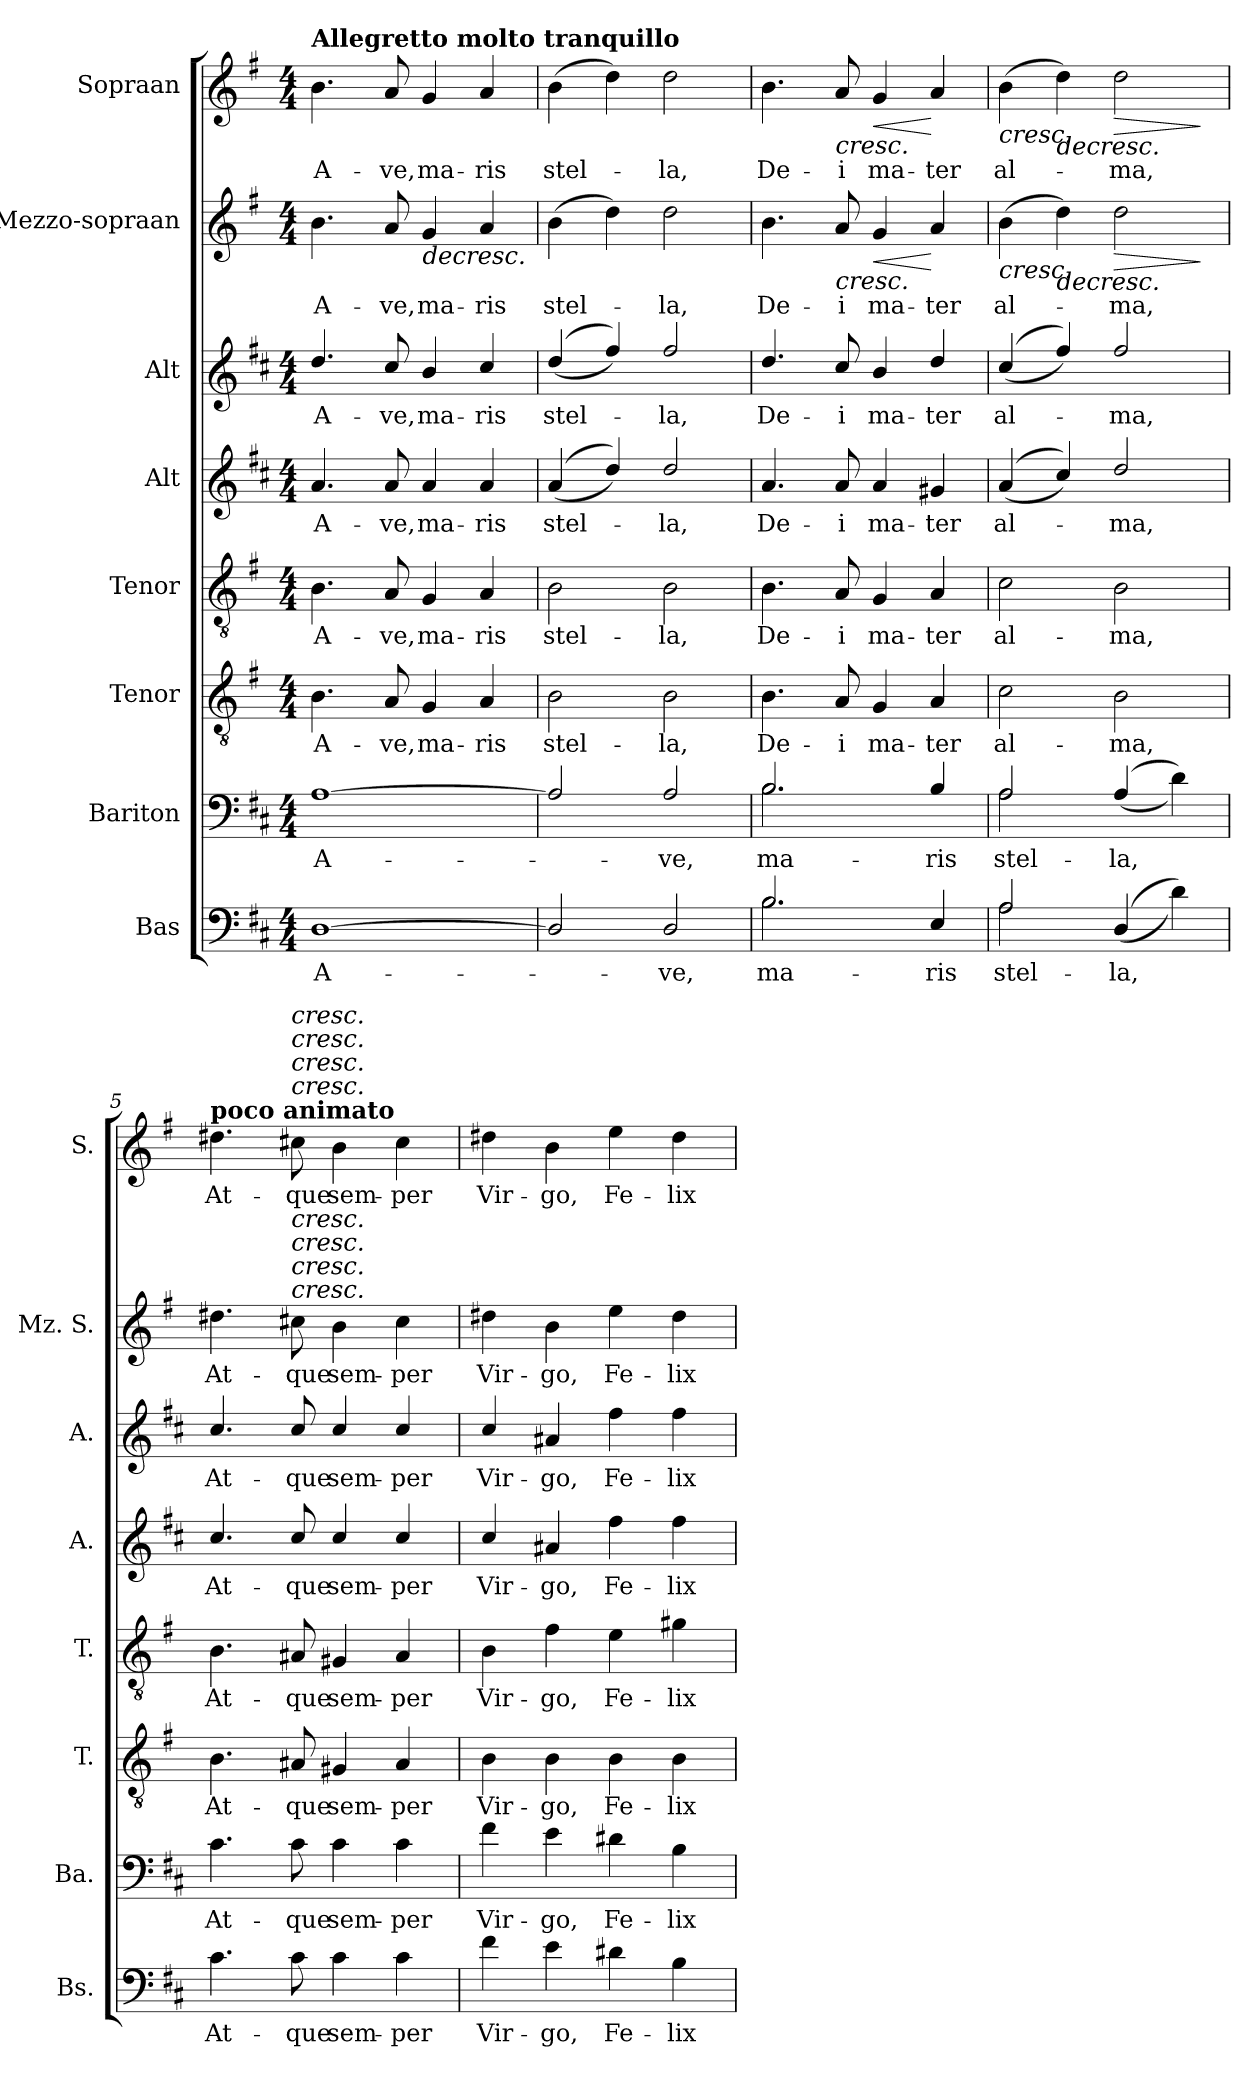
**kern	**text	**kern	**text	**kern	**text	**kern	**text	**kern	**text	**kern	**text	**kern	**text	**dynam	**kern	**text	**dynam
*part8	*part8	*part7	*part7	*part6	*part6	*part5	*part5	*part4	*part4	*part3	*part3	*part2	*part2	*part2	*part1	*part1	*part1
*staff8	*staff8	*staff7	*staff7	*staff6	*staff6	*staff5	*staff5	*staff4	*staff4	*staff3	*staff3	*staff2	*staff2	*staff2	*staff1	*staff1	*staff1
*I"Bas	*	*I"Bariton	*	*I"Tenor	*	*I"Tenor	*	*I"Alt	*	*I"Alt	*	*I"Mezzo-sopraan	*	*	*I"Sopraan	*	*
*I'Bs.	*	*I'Ba.	*	*I'T.	*	*I'T.	*	*I'A.	*	*I'A.	*	*I'Mz. S.	*	*	*I'S.	*	*
*clefF4	*	*clefF4	*	*clefGv2	*	*clefGv2	*	*clefG2	*	*clefG2	*	*clefG2	*	*	*clefG2	*	*
*ITrd4c7	*	*ITrd4c7	*	*	*	*	*	*ITrd4c7	*	*ITrd4c7	*	*	*	*	*	*	*
*k[f#]	*	*k[f#]	*	*k[f#]	*	*k[f#]	*	*k[f#]	*	*k[f#]	*	*k[f#]	*	*	*k[f#]	*	*
*M4/4	*	*M4/4	*	*M4/4	*	*M4/4	*	*M4/4	*	*M4/4	*	*M4/4	*	*	*M4/4	*	*
*MM63	*	*MM63	*	*MM63	*	*MM63	*	*MM63	*	*MM63	*	*MM63	*	*	*MM63	*	*
=1	=1	=1	=1	=1	=1	=1	=1	=1	=1	=1	=1	=1	=1	=1	=1	=1	=1
!	!	!	!	!	!	!	!	!	!	!	!	!	!	!	!LO:TX:a:B:t=Allegretto molto tranquillo	!	!
[1GG	A-	[1D	A-	4.B\	A-	4.B\	A-	4.d/	A-	4.g/	A-	4.b\	A-	.	4.b\	A-	.
.	.	.	.	8A/	-ve,	8A/	-ve,	8d/	-ve,	8f#/	-ve,	8a/	-ve,	.	8a/	-ve,	.
!	!	!	!	!	!	!	!	!	!	!	!	!	!	!LO:HP:b	!	!	!
.	.	.	.	4G/	ma-	4G/	ma-	4d/	ma-	4e/	ma-	4g/	ma-	>	4g/	ma-	.
.	.	.	.	4A/	-ris	4A/	-ris	4d/	-ris	4f#/	-ris	4a/	-ris	.	4a/	-ris	.
=2	=2	=2	=2	=2	=2	=2	=2	=2	=2	=2	=2	=2	=2	=2	=2	=2	=2
2GG/]	.	2D/]	.	2B\	stel-	2B\	stel-	((4d/	stel-	((4g/	stel-	(>4b\	stel-	.	(>4b\	stel-	.
.	.	.	.	.	.	.	.	4g/))	.	4b/))	.	4dd\)	.	.	4dd\)	.	.
2GG/	-ve,	2D/	-ve,	2B\	-la,	2B\	-la,	2g/	-la,	2b/	-la,	2dd\	-la,	.	2dd\	-la,	.
=3	=3	=3	=3	=3	=3	=3	=3	=3	=3	=3	=3	=3	=3	=3	=3	=3	=3
*^	*	*^	*	*	*	*	*	*	*	*	*	*	*	*	*	*	*
2.E\	2.E/	ma-	2.E\	2.E/	ma-	4.B\	De-	4.B\	De-	4.d/	De-	4.g/	De-	4.b\	De-	.	4.b\	De-	.
!	!	!	!	!	!	!	!	!	!	!	!	!	!	!	!	!LO:HP:b	!	!	!LO:HP:b
.	.	.	.	.	.	8A/	-i	8A/	-i	8d/	-i	8f#/	-i	8a/	-i	<	8a/	-i	<
!	!	!	!	!	!	!	!	!	!	!	!	!	!	!	!	!LO:HP:b	!	!	!
!	!	!	!	!	!	!	!	!	!	!	!	!	!	!	!	!LO:HP:n=1:b	!	!	!LO:HP:b
!	!	!	!	!	!	!	!	!	!	!	!	!	!	!	!	!	!	!	!LO:HP:n=1:b
.	.	.	.	.	.	4G/	ma-	4G/	ma-	4d/	ma-	4e/	ma-	4g/	ma-	< <	4g/	ma-	< <
4AA/	4ryy	-ris	4E/	4ryy	-ris	4A/	-ter	4A/	-ter	4c#X/	-ter	4g/	-ter	4a/	-ter	] [ [	4a/	-ter	[ [
*v	*v	*	*	*	*	*	*	*	*	*	*	*	*	*	*	*	*	*	*
*	*	*v	*v	*	*	*	*	*	*	*	*	*	*	*	*	*	*	*
.	.	.	.	.	.	.	.	.	.	.	.	.	.	[	.	.	[
=4	=4	=4	=4	=4	=4	=4	=4	=4	=4	=4	=4	=4	=4	=4	=4	=4	=4
*^	*	*^	*	*	*	*	*	*	*	*	*	*	*	*	*	*	*
!	!	!	!	!	!	!	!	!	!	!	!	!	!	!	!	!LO:HP:b	!	!	!LO:HP:b
2D\	2D/	stel-	2D\	2D/	stel-	2c\	al-	2c\	al-	((4d/	al-	((4f#/	al-	(>4b\	al-	<	(>4b\	al-	<
!	!	!	!	!	!	!	!	!	!	!	!	!	!	!	!	!LO:HP:b	!	!	!
!	!	!	!	!	!	!	!	!	!	!	!	!	!	!	!	!LO:HP:n=1:b	!	!	!LO:HP:b
!	!	!	!	!	!	!	!	!	!	!	!	!	!	!	!	!	!	!	!LO:HP:n=1:b
.	.	.	.	.	.	.	.	.	.	4f#/))	.	4b/))	.	4dd\)	.	> >	4dd\)	.	> >
!	!	!	!	!	!	!	!	!	!	!	!	!	!	!	!	!LO:HP:n=1:b	!	!	!LO:HP:n=1:b
(>(>4GG/	2ryy	-la,	(>(>4D/	2ryy	-la,	2B\	-ma,	2B\	-ma,	2g/	-ma,	2b/	-ma,	2dd\	-ma,	[ >	2dd\	-ma,	[ >
4G\))	.	.	4G\))	.	.	.	.	.	.	.	.	.	.	.	.	.	.	.	.
*v	*v	*	*	*	*	*	*	*	*	*	*	*	*	*	*	*	*	*	*
*	*	*v	*v	*	*	*	*	*	*	*	*	*	*	*	*	*	*	*
.	.	.	.	.	.	.	.	.	.	.	.	.	.	]	.	.	]
=5	=5	=5	=5	=5	=5	=5	=5	=5	=5	=5	=5	=5	=5	=5	=5	=5	=5
!	!	!	!	!	!	!	!	!	!	!	!	!	!	!	!LO:TX:a:B:t=poco animato	!	!
4.F#\	At-	4.F#\	At-	4.B\	At-	4.B\	At-	4.f#/	At-	4.f#/	At-	4.dd#X\	At-	.	4.dd#X\	At-	.
!	!	!	!	!	!	!	!	!	!	!	!	!	!	!	!LO:TX:a:i:t=cresc.	!	!
!	!	!	!	!	!	!	!	!	!	!	!	!	!	!	!LO:TX:a:i:t=cresc.	!	!
!	!	!	!	!	!	!	!	!	!	!	!	!	!	!	!LO:TX:a:i:t=cresc.	!	!
!	!	!	!	!	!	!	!	!	!	!	!	!	!	!	!LO:TX:a:i:t=cresc.	!	!
!	!	!	!	!	!	!	!	!	!	!	!	!LO:TX:a:i:t=cresc.	!	!	!	!	!
!	!	!	!	!	!	!	!	!	!	!	!	!LO:TX:a:i:t=cresc.	!	!	!	!	!
!	!	!	!	!	!	!	!	!	!	!	!	!LO:TX:a:i:t=cresc.	!	!	!	!	!
!	!	!	!	!	!	!	!	!	!	!	!	!LO:TX:a:i:t=cresc.	!	!	!	!	!
8F#\	-que	8F#\	-que	8A#X/	-que	8A#X/	-que	8f#/	-que	8f#/	-que	8cc#X\	-que	]	8cc#X\	-que	]
4F#\	sem-	4F#\	sem-	4G#X/	sem-	4G#X/	sem-	4f#/	sem-	4f#/	sem-	4b\	sem-	]	4b\	sem-	]
4F#\	-per	4F#\	-per	4A#/	-per	4A#/	-per	4f#/	-per	4f#/	-per	4cc#\	-per	.	4cc#\	-per	.
!!LO:PB:g=z
=6	=6	=6	=6	=6	=6	=6	=6	=6	=6	=6	=6	=6	=6	=6	=6	=6	=6
4B\	Vir-	4B\	Vir-	4B\	Vir-	4B\	Vir-	4f#/	Vir-	4f#/	Vir-	4dd#X\	Vir-	.	4dd#X\	Vir-	.
4A\	-go,	4A\	-go,	4B\	-go,	4f#\	-go,	4d#X/	-go,	4d#X/	-go,	4b\	-go,	.	4b\	-go,	.
4G#X\	Fe-	4G#X\	Fe-	4B\	Fe-	4e\	Fe-	4b\	Fe-	4b\	Fe-	4ee\	Fe-	.	4ee\	Fe-	.
4E\	-lix	4E\	-lix	4B\	-lix	4g#X\	-lix	4b\	-lix	4b\	-lix	4dd#\	-lix	.	4dd#\	-lix	.
=	=	=	=	=	=	=	=	=	=	=	=	=	=	=	=	=	=
*-	*-	*-	*-	*-	*-	*-	*-	*-	*-	*-	*-	*-	*-	*-	*-	*-	*-
